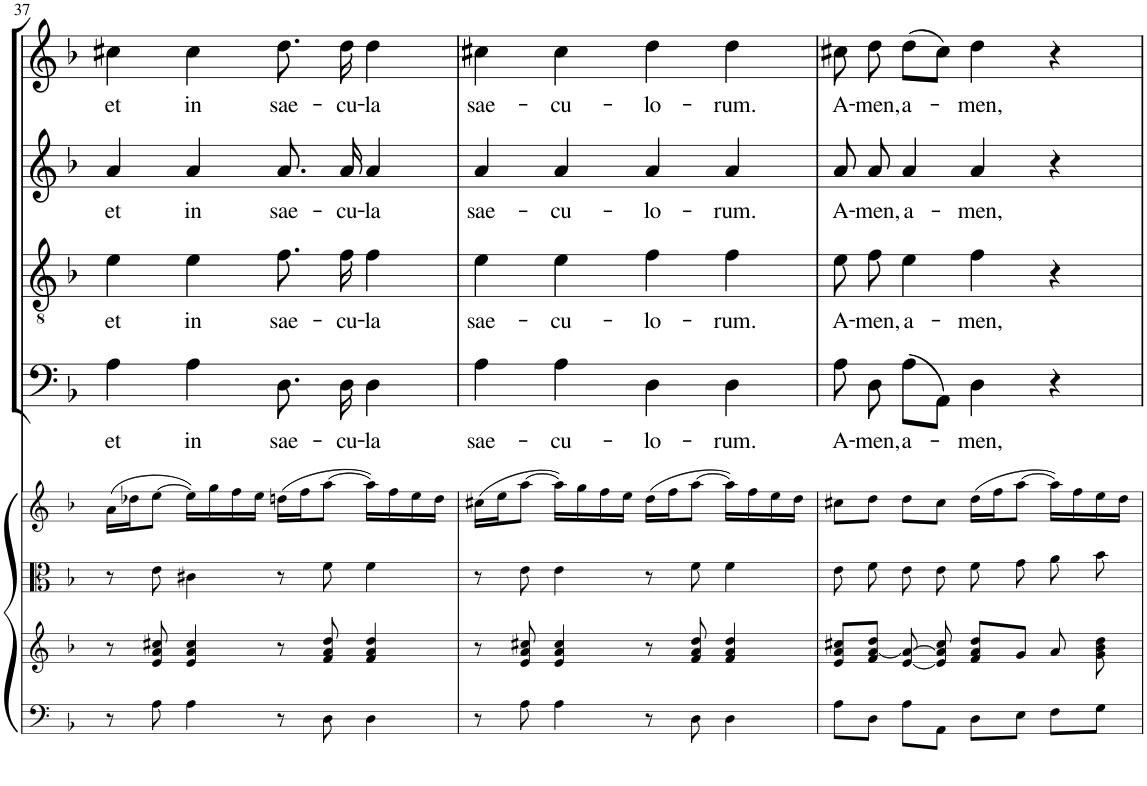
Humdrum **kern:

**kern	**kern	**kern	**kern	**kern	**text	**kern	**text	**kern	**text	**kern	**text
*part8	*part7	*part6	*part5	*part4	*part4	*part3	*part3	*part2	*part2	*part1	*part1
*staff8	*staff7	*staff6	*staff5	*staff4	*staff4	*staff3	*staff3	*staff2	*staff2	*staff1	*staff1
*I"Violoncello	*I"Organo	*I"Viola	*I"Violini	*I"Bassi	*	*I"Tenori	*	*I"Contralti	*	*I"Soprano	*
*I'Vc	*	*I'Vla	*I'Vln	*	*	*	*	*	*	*	*
!!LO:PB:g=z
*clefF4	*clefG2	*clefC3	*clefG2	*clefF4	*	*clefGv2	*	*clefG2	*	*clefG2	*
*	*	*	*	*	*	*	*	*	*	*Trd1c2	*
*k[b-]	*k[b-]	*k[b-]	*k[b-]	*k[b-]	*	*k[b-]	*	*k[b-]	*	*k[b-]	*
*F:	*F:	*F:	*F:	*F:	*	*F:	*	*F:	*	*F:	*
*M4/4	*M4/4	*M4/4	*M4/4	*M4/4	*	*M4/4	*	*M4/4	*	*M4/4	*
*met(c)	*met(c)	*met(c)	*met(c)	*met(c)	*	*met(c)	*	*met(c)	*	*met(c)	*
=37	=37	=37	=37	=37	=37	=37	=37	=37	=37	=37	=37
!	!	!	!	!	!LO:LY:b	!	!LO:LY:b	!	!LO:LY:b	!	!LO:LY:b
8r	8r	8r	(16a\LL	4A\	et	4e\	et	4a/	et	4cc#X\	et
.	.	.	16dd-X\J	.	.	.	.	.	.	.	.
8A\	8e/ 8a/ 8cc#X/	8e\	[8ee\J	.	.	.	.	.	.	.	.
!	!	!	!	!	!LO:LY:b	!	!LO:LY:b	!	!LO:LY:b	!	!LO:LY:b
4A\	4e/ 4a/ 4cc#/	4c#X\	16ee\LL])	4A\	in	4e\	in	4a/	in	4cc#\	in
.	.	.	16gg\	.	.	.	.	.	.	.	.
.	.	.	16ff\	.	.	.	.	.	.	.	.
.	.	.	16ee\JJ	.	.	.	.	.	.	.	.
!	!	!	!	!	!LO:LY:b	!	!LO:LY:b	!	!LO:LY:b	!	!LO:LY:b
8r	8r	8r	(16ddn\LL	8.D\	sae-	8.f\L	sae-	8.a/L	sae-	8.dd\	sae-
.	.	.	16ff\J	.	.	.	.	.	.	.	.
8D\	8f/ 8a/ 8dd/	8f\	[8aa\J	.	.	.	.	.	.	.	.
!	!	!	!	!	!LO:LY:b	!	!LO:LY:b	!	!LO:LY:b	!	!LO:LY:b
.	.	.	.	16D\	-cu-	16f\Jk	-cu-	16a/Jk	-cu-	16dd\	-cu-
!	!	!	!	!	!LO:LY:b	!	!LO:LY:b	!	!LO:LY:b	!	!LO:LY:b
4D\	4f/ 4a/ 4dd/	4f\	16aa\LL])	4D\	-la	4f\	-la	4a/	-la	4dd\	-la
.	.	.	16ff\	.	.	.	.	.	.	.	.
.	.	.	16ee\	.	.	.	.	.	.	.	.
.	.	.	16dd\JJ	.	.	.	.	.	.	.	.
=38	=38	=38	=38	=38	=38	=38	=38	=38	=38	=38	=38
!	!	!	!	!	!LO:LY:b	!	!LO:LY:b	!	!LO:LY:b	!	!LO:LY:b
8r	8r	8r	(16cc#X\LL	4A\	sae-	4e\	sae-	4a/	sae-	4cc#X\	sae-
.	.	.	16ee\J	.	.	.	.	.	.	.	.
8A\	8e/ 8a/ 8cc#X/	8e\	[8aa\J	.	.	.	.	.	.	.	.
!	!	!	!	!	!LO:LY:b	!	!LO:LY:b	!	!LO:LY:b	!	!LO:LY:b
4A\	4e/ 4a/ 4cc#/	4e\	16aa\LL])	4A\	-cu-	4e\	-cu-	4a/	-cu-	4cc#\	-cu-
.	.	.	16gg\	.	.	.	.	.	.	.	.
.	.	.	16ff\	.	.	.	.	.	.	.	.
.	.	.	16ee\JJ	.	.	.	.	.	.	.	.
!	!	!	!	!	!LO:LY:b	!	!LO:LY:b	!	!LO:LY:b	!	!LO:LY:b
8r	8r	8r	(16dd\LL	4D\	-lo-	4f\	-lo-	4a/	-lo-	4dd\	-lo-
.	.	.	16ff\J	.	.	.	.	.	.	.	.
8D\	8f/ 8a/ 8dd/	8f\	[8aa\J	.	.	.	.	.	.	.	.
!	!	!	!	!	!LO:LY:b	!	!LO:LY:b	!	!LO:LY:b	!	!LO:LY:b
4D\	4f/ 4a/ 4dd/	4f\	16aa\LL])	4D\	-rum.	4f\	-rum.	4a/	-rum.	4dd\	-rum.
.	.	.	16ff\	.	.	.	.	.	.	.	.
.	.	.	16ee\	.	.	.	.	.	.	.	.
.	.	.	16dd\JJ	.	.	.	.	.	.	.	.
=39	=39	=39	=39	=39	=39	=39	=39	=39	=39	=39	=39
!	!	!	!	!	!LO:LY:b	!	!LO:LY:b	!	!LO:LY:b	!	!LO:LY:b
8A\L	8e/ 8a/ 8cc#X/L	8e\L	8cc#X\L	8A\	A-	8e\L	A-	8a/L	A-	8cc#X\	A-
!	!	!	!	!	!LO:LY:b	!	!LO:LY:b	!	!LO:LY:b	!	!LO:LY:b
8D\J	8f/ [8a/ 8dd/J	8f\J	8dd\J	8D\	-men,	8f\J	-men,	8a/J	-men,	8dd\	-men,
!	!	!	!	!	!LO:LY:b	!	!LO:LY:b	!	!LO:LY:b	!	!LO:LY:b
8A\L	[8e/ 8a/_	8e\L	8dd\L	(8A\L	a-	4e\	a-	4a/	a-	(8dd\L	a-
8AA\J	8e/] 8a/] 8cc#/	8e\J	8cc#\J	8AA\J)	.	.	.	.	.	8cc#\J)	.
!	!	!	!	!	!LO:LY:b	!	!LO:LY:b	!	!LO:LY:b	!	!LO:LY:b
8D\L	8f/ 8a/ 8dd/L	8f\L	(16dd\LL	4D\	-men,	4f\	-men,	4a/	-men,	4dd\	-men,
.	.	.	16ff\J	.	.	.	.	.	.	.	.
8E\J	8g/J	8g\J	[8aa\J	.	.	.	.	.	.	.	.
8F\L	8a/	8a\L	16aa\LL])	4r	.	4r	.	4r	.	4r	.
.	.	.	16ff\	.	.	.	.	.	.	.	.
8G\J	8g\ 8b-\ 8dd\	8b-\J	16ee\	.	.	.	.	.	.	.	.
.	.	.	16dd\JJ	.	.	.	.	.	.	.	.
=	=	=	=	=	=	=	=	=	=	=	=
*-	*-	*-	*-	*-	*-	*-	*-	*-	*-	*-	*-
